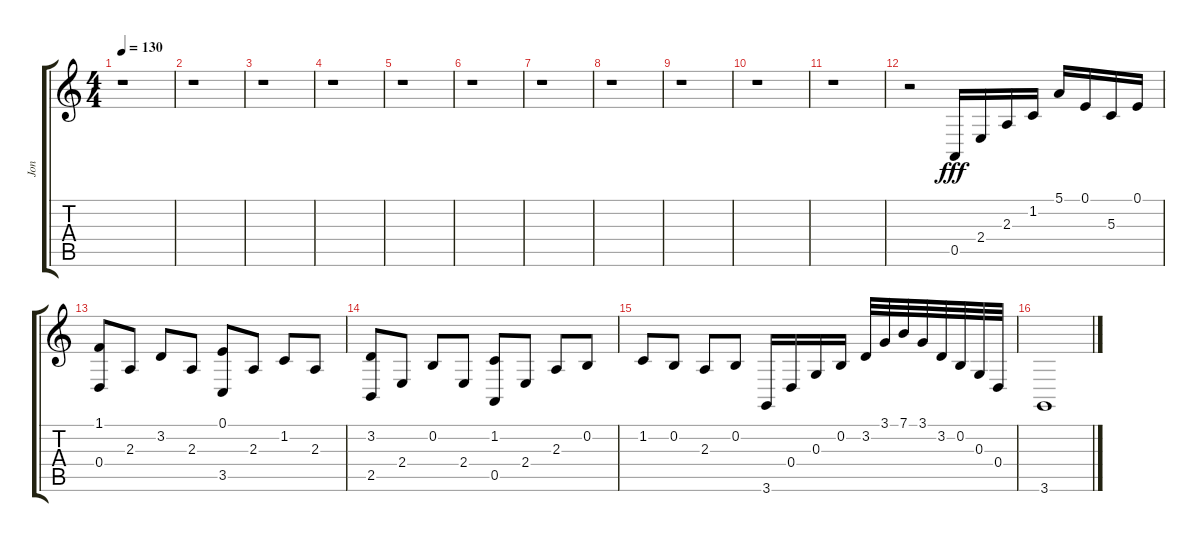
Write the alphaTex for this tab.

\track ("Jon" "Jon") {instrument clavinet}
\staff {score tabs}
\tuning (E4 B3 G3 D3 A2 E2) {hide}
\ts (4 4)
\tempo 130
\clef g2
\ks c
r.1{dy fff instrument clavinet} |
r.1 |
r.1 |
r.1 |
r.1 |
r.1 |
r.1 |
r.1 |
r.1 |
r.1 |
r.1 |
r.2 0.5.16 2.4.16 2.3.16 1.2.16 5.1.16 0.1.16 5.3.16 0.1.16 |
(1.1 0.4).8 2.3.8 3.2.8 2.3.8 (0.1 3.5).8 2.3.8 1.2.8 2.3.8 |
(3.2 2.5).8 2.4.8 0.2.8 2.4.8 (1.2 0.5).8 2.4.8 2.3.8 0.2.8 |
1.2.8 0.2.8 2.3.8 0.2.8 3.6.16 0.4.16 0.3.16 0.2.16 3.2.32 3.1.32 7.1.32 3.1.32 3.2.32 0.2.32 0.3.32 0.4.32 |
3.6.1
